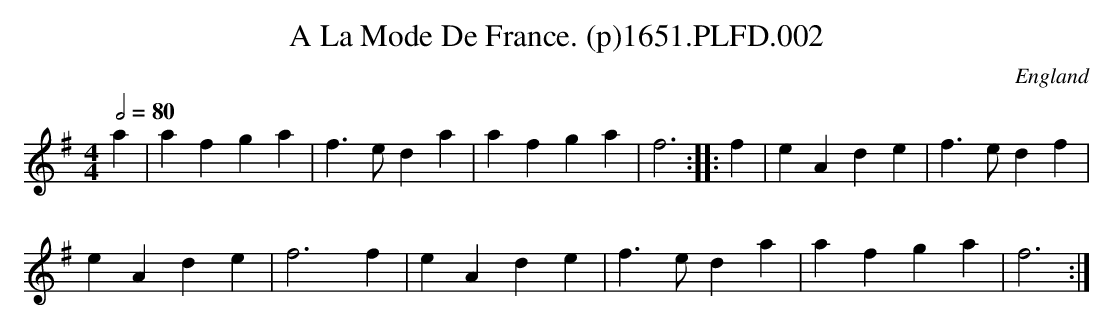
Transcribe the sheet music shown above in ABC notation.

X:1
T:A La Mode De France. (p)1651.PLFD.002
M:4/4
L:1/4
Q:1/2=80
O:England
K:G
a|afga|f>eda|afga|f3:||:f|eAde|f>edf|
eAde|f3f|eAde|f>eda|afga|f3:|
